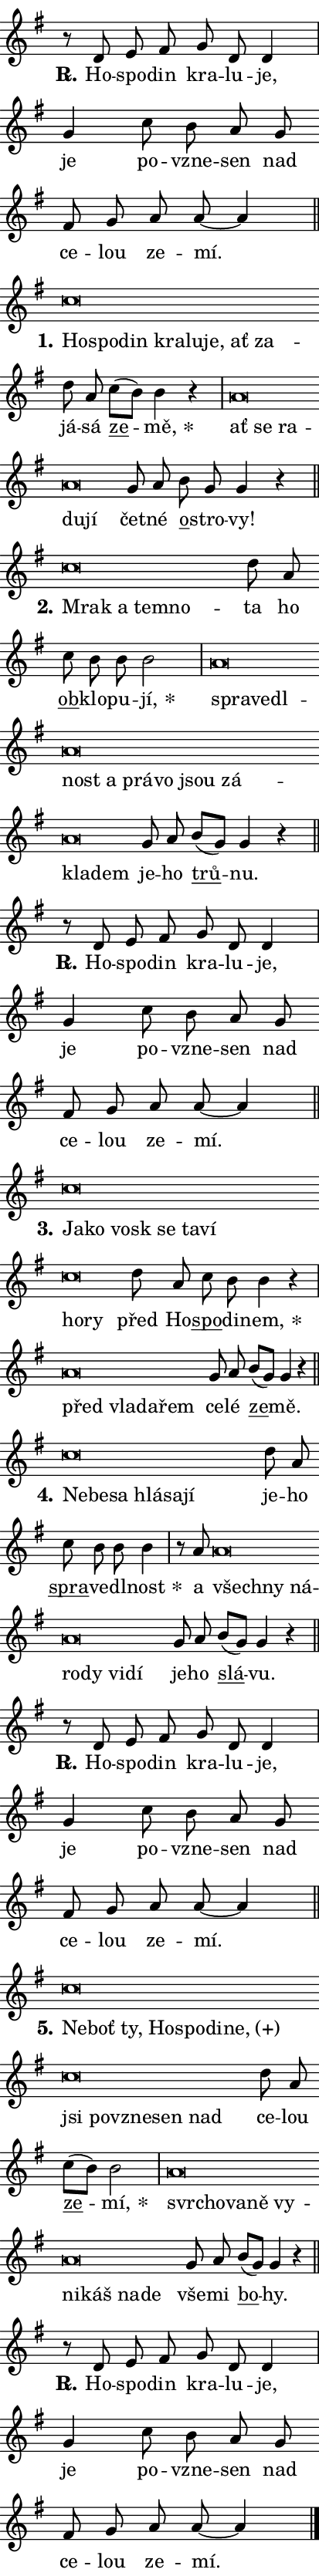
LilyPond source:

\version "2.22.1"
\header { tagline = "" }
\paper {
  indent = 0\cm
  top-margin = 0\cm
  right-margin = 0\cm
  bottom-margin = 0\cm
  left-margin = 0\cm
  paper-width = 7\cm
  page-breaking = #ly:one-page-breaking
  system-system-spacing.basic-distance = #11
  score-system-spacing.basic-distance = #11.3
  ragged-last = ##f
}


%% Author: Thomas Morley
%% https://lists.gnu.org/archive/html/lilypond-user/2020-05/msg00002.html
#(define (line-position grob)
"Returns position of @var[grob} in current system:
   @code{'start}, if at first time-step
   @code{'end}, if at last time-step
   @code{'middle} otherwise
"
  (let* ((col (ly:item-get-column grob))
         (ln (ly:grob-object col 'left-neighbor))
         (rn (ly:grob-object col 'right-neighbor))
         (col-to-check-left (if (ly:grob? ln) ln col))
         (col-to-check-right (if (ly:grob? rn) rn col))
         (break-dir-left
           (and
             (ly:grob-property col-to-check-left 'non-musical #f)
             (ly:item-break-dir col-to-check-left)))
         (break-dir-right
           (and
             (ly:grob-property col-to-check-right 'non-musical #f)
             (ly:item-break-dir col-to-check-right))))
        (cond ((eqv? 1 break-dir-left) 'start)
              ((eqv? -1 break-dir-right) 'end)
              (else 'middle))))

#(define (tranparent-at-line-position vctor)
  (lambda (grob)
  "Relying on @code{line-position} select the relevant enry from @var{vctor}.
Used to determine transparency,"
    (case (line-position grob)
      ((end) (not (vector-ref vctor 0)))
      ((middle) (not (vector-ref vctor 1)))
      ((start) (not (vector-ref vctor 2))))))

noteHeadBreakVisibility =
#(define-music-function (break-visibility)(vector?)
"Makes @code{NoteHead}s transparent relying on @var{break-visibility}"
#{
  \override NoteHead.transparent =
    #(tranparent-at-line-position break-visibility)
#})

#(define delete-ledgers-for-transparent-note-heads
  (lambda (grob)
    "Reads whether a @code{NoteHead} is transparent.
If so this @code{NoteHead} is removed from @code{'note-heads} from
@var{grob}, which is supposed to be @code{LedgerLineSpanner}.
As a result ledgers are not printed for this @code{NoteHead}"
    (let* ((nhds-array (ly:grob-object grob 'note-heads))
           (nhds-list
             (if (ly:grob-array? nhds-array)
                 (ly:grob-array->list nhds-array)
                 '()))
           ;; Relies on the transparent-property being done before
           ;; Staff.LedgerLineSpanner.after-line-breaking is executed.
           ;; This is fragile ...
           (to-keep
             (remove
               (lambda (nhd)
                 (ly:grob-property nhd 'transparent #f))
               nhds-list)))
      ;; TODO find a better method to iterate over grob-arrays, similiar
      ;; to filter/remove etc for lists
      ;; For now rebuilt from scratch
      (set! (ly:grob-object grob 'note-heads)  '())
      (for-each
        (lambda (nhd)
          (ly:pointer-group-interface::add-grob grob 'note-heads nhd))
        to-keep))))

hideNotes = {
  \noteHeadBreakVisibility #begin-of-line-visible
}
unHideNotes = {
  \noteHeadBreakVisibility #all-visible
}

% work-around for resetting accidentals
% https://lilypond.org/doc/v2.23/Documentation/notation/displaying-rhythms#unmetered-music
cadenzaMeasure = {
  \cadenzaOff
  \partial 1024 s1024
  \cadenzaOn
}

#(define-markup-command (accent layout props text) (markup?)
  "Underline accented syllable"
  (interpret-markup layout props
    #{\markup \override #'(offset . 4.3) \underline { #text }#}))

responsum = \markup \concat {
  "R" \hspace #-1.05 \path #0.1 #'((moveto 0 0.07) (lineto 0.9 0.8)) \hspace #0.05 "."
}

\layout {
    \context {
        \Staff
        \remove "Time_signature_engraver"
        \override LedgerLineSpanner.after-line-breaking = #delete-ledgers-for-transparent-note-heads
    }
    \context {
        \Voice {
            \override NoteHead.output-attributes = #'((class . "notehead"))
            \override Hairpin.height = #0.55
        }
    }
    \context {
        \Lyrics {
            \override StanzaNumber.output-attributes = #'((class . "stanzanumber"))
            \override LyricSpace.minimum-distance = #0.9
            \override LyricText.font-name = #"TeX Gyre Schola"
            \override LyricText.font-size = 1
            \override StanzaNumber.font-name = #"TeX Gyre Schola Bold"
            \override StanzaNumber.font-size = 1
        }
    }
}

% magnetic-lyrics.ily
%
%   written by
%     Jean Abou Samra <jean@abou-samra.fr>
%     Werner Lemberg <wl@gnu.org>
%
%   adapted by
%     Jiri Hon <jiri.hon@gmail.com>
%
% Version 2022-Apr-15

% https://www.mail-archive.com/lilypond-user@gnu.org/msg149350.html

#(define (Left_hyphen_pointer_engraver context)
   "Collect syllable-hyphen-syllable occurrences in lyrics and store
them in properties.  This engraver only looks to the left.  For
example, if the lyrics input is @code{foo -- bar}, it does the
following.

@itemize @bullet
@item
Set the @code{text} property of the @code{LyricHyphen} grob between
@q{foo} and @q{bar} to @code{foo}.

@item
Set the @code{left-hyphen} property of the @code{LyricText} grob with
text @q{foo} to the @code{LyricHyphen} grob between @q{foo} and
@q{bar}.
@end itemize

Use this auxiliary engraver in combination with the
@code{lyric-@/text::@/apply-@/magnetic-@/offset!} hook."
   (let ((hyphen #f)
         (text #f))
     (make-engraver
      (acknowledgers
       ((lyric-syllable-interface engraver grob source-engraver)
        (set! text grob)))
      (end-acknowledgers
       ((lyric-hyphen-interface engraver grob source-engraver)
        ;(when (not (grob::has-interface grob 'lyric-space-interface))
          (set! hyphen grob)));)
      ((stop-translation-timestep engraver)
       (when (and text hyphen)
         (ly:grob-set-object! text 'left-hyphen hyphen))
       (set! text #f)
       (set! hyphen #f)))))

#(define (lyric-text::apply-magnetic-offset! grob)
   "If the space between two syllables is less than the value in
property @code{LyricText@/.details@/.squash-threshold}, move the right
syllable to the left so that it gets concatenated with the left
syllable.

Use this function as a hook for
@code{LyricText@/.after-@/line-@/breaking} if the
@code{Left_@/hyphen_@/pointer_@/engraver} is active."
   (let ((hyphen (ly:grob-object grob 'left-hyphen #f)))
     (when hyphen
       (let ((left-text (ly:spanner-bound hyphen LEFT)))
         (when (grob::has-interface left-text 'lyric-syllable-interface)
           (let* ((common (ly:grob-common-refpoint grob left-text X))
                  (this-x-ext (ly:grob-extent grob common X))
                  (left-x-ext
                   (begin
                     ;; Trigger magnetism for left-text.
                     (ly:grob-property left-text 'after-line-breaking)
                     (ly:grob-extent left-text common X)))
                  ;; `delta` is the gap width between two syllables.
                  (delta (- (interval-start this-x-ext)
                            (interval-end left-x-ext)))
                  (details (ly:grob-property grob 'details))
                  (threshold (assoc-get 'squash-threshold details 0.2)))
             (when (< delta threshold)
               (let* (;; We have to manipulate the input text so that
                      ;; ligatures crossing syllable boundaries are not
                      ;; disabled.  For languages based on the Latin
                      ;; script this is essentially a beautification.
                      ;; However, for non-Western scripts it can be a
                      ;; necessity.
                      (lt (ly:grob-property left-text 'text))
                      (rt (ly:grob-property grob 'text))
                      (is-space (grob::has-interface hyphen 'lyric-space-interface))
                      (space (if is-space " " ""))
                      (space-markup (grob-interpret-markup grob " "))
                      (space-size (interval-length (ly:stencil-extent space-markup X)))
                      (extra-delta (if is-space space-size 0))
                      ;; Append new syllable.
                      (ltrt-space (if (and (string? lt) (string? rt))
                                (string-append lt space rt)
                                (make-concat-markup (list lt space rt))))
                      ;; Right-align `ltrt` to the right side.
                      (ltrt-space-markup (grob-interpret-markup
                               grob
                               (make-translate-markup
                                (cons (interval-length this-x-ext) 0)
                                (make-right-align-markup ltrt-space)))))
                 (begin
                   ;; Don't print `left-text`.
                   (ly:grob-set-property! left-text 'stencil #f)
                   ;; Set text and stencil (which holds all collected
                   ;; syllables so far) and shift it to the left.
                   (ly:grob-set-property! grob 'text ltrt-space)
                   (ly:grob-set-property! grob 'stencil ltrt-space-markup)
                   (ly:grob-translate-axis! grob (- (- delta extra-delta)) X))))))))))


#(define (lyric-hyphen::displace-bounds-first grob)
   ;; Make very sure this callback isn't triggered too early.
   (let ((left (ly:spanner-bound grob LEFT))
         (right (ly:spanner-bound grob RIGHT)))
     (ly:grob-property left 'after-line-breaking)
     (ly:grob-property right 'after-line-breaking)
     (ly:lyric-hyphen::print grob)))

squashThreshold = #0.4

\layout {
  \context {
    \Lyrics
    \consists #Left_hyphen_pointer_engraver
    \override LyricText.after-line-breaking =
      #lyric-text::apply-magnetic-offset!
    \override LyricHyphen.stencil = #lyric-hyphen::displace-bounds-first
    \override LyricText.details.squash-threshold = \squashThreshold
    \override LyricHyphen.minimum-distance = 0
    \override LyricHyphen.minimum-length = \squashThreshold
  }
}

squash = \override LyricText.details.squash-threshold = 9999
unSquash = \override LyricText.details.squash-threshold = \squashThreshold

left = \override LyricText.self-alignment-X = #LEFT
unLeft = \revert LyricText.self-alignment-X

starOffset = #(lambda (grob) 
                (let ((x_offset (ly:self-alignment-interface::aligned-on-x-parent grob)))
                  (if (= x_offset 0) 0 (+ x_offset 1.2))))

star = #(define-music-function (syllable)(string?)
"Append star separator at the end of a syllable"
#{
  \once \override LyricText.X-offset = #starOffset
  \lyricmode { \markup {
    #syllable
    \override #'((font-name . "TeX Gyre Schola Bold")) \hspace #0.2 \lower #0.65 \larger "*"
  } }
#})

starAccent = #(define-music-function (syllable)(string?)
"Append star separator at the end of a syllable and make accent"
#{
  \once \override LyricText.X-offset = #starOffset
  \lyricmode { \markup {
    \accent #syllable
    \override #'((font-name . "TeX Gyre Schola Bold")) \hspace #0.2 \lower #0.65 \larger "*"
  } }
#})

breath = #(define-music-function (syllable)(string?)
"Append breathing indicator at the end of a syllable"
#{
  \lyricmode { \markup { #syllable "+" } }
#})

optionalBreath = #(define-music-function (syllable)(string?)
"Append optional breathing indicator at the end of a syllable"
#{
  \lyricmode { \markup { #syllable "(+)" } }
#})


\score {
    <<
        \new Voice = "melody" { \cadenzaOn \key g \major \relative { r8 d'8 e fis g d d4 \cadenzaMeasure \bar "|" g c8 b a g \bar "" fis g a a~ a4 \cadenzaMeasure \bar "||" \break } }
        \new Lyrics \lyricsto "melody" { \lyricmode { \set stanza = \responsum
Ho -- spo -- din kra -- lu -- je, je po -- vzne -- sen nad ce -- lou ze -- mí. } }
    >>
    \layout {}
}

\score {
    <<
        \new Voice = "melody" { \cadenzaOn \key g \major \relative { c''\breve*1/16 \hideNotes \breve*1/16 \bar "" \breve*1/16 \bar "" \breve*1/16 \bar "" \breve*1/16 \bar "" \breve*1/16 \bar "" \breve*1/16 \breve*1/16 \bar "" \unHideNotes d8 a \bar "" c[( b)] b4 r \cadenzaMeasure \bar "|" a\breve*1/16 \hideNotes \breve*1/16 \bar "" \breve*1/16 \bar "" \breve*1/16 \breve*1/16 \bar "" \unHideNotes g8 a \bar "" b g g4 r \cadenzaMeasure \bar "||" \break } }
        \new Lyrics \lyricsto "melody" { \lyricmode { \set stanza = "1."
\left Ho -- \squash spo -- din kra -- lu -- je, ať za -- \unLeft \unSquash já -- sá \markup \accent ze -- \star mě, \left ať \squash se ra -- du -- jí \unLeft \unSquash čet -- né \markup \accent o -- stro -- vy! } }
    >>
    \layout {}
}

\score {
    <<
        \new Voice = "melody" { \cadenzaOn \key g \major \relative { c''\breve*1/16 \hideNotes \breve*1/16 \bar "" \breve*1/16 \breve*1/16 \bar "" \unHideNotes d8 a \bar "" c b b b2 \cadenzaMeasure \bar "|" a\breve*1/16 \hideNotes \breve*1/16 \bar "" \breve*1/16 \bar "" \breve*1/16 \bar "" \breve*1/16 \bar "" \breve*1/16 \bar "" \breve*1/16 \bar "" \breve*1/16 \bar "" \breve*1/16 \bar "" \breve*1/16 \breve*1/16 \bar "" \unHideNotes g8 a \bar "" b[( g)] g4 r \cadenzaMeasure \bar "||" \break } }
        \new Lyrics \lyricsto "melody" { \lyricmode { \set stanza = "2."
\left Mrak \squash a tem -- no -- \unLeft \unSquash ta ho \markup \accent ob -- klo -- pu -- \star jí, \left spra -- \squash ve -- dl -- nost a prá -- vo jsou zá -- kla -- dem \unLeft \unSquash je -- ho \markup \accent trů -- nu. } }
    >>
    \layout {}
}

\score {
    <<
        \new Voice = "melody" { \cadenzaOn \key g \major \relative { r8 d'8 e fis g d d4 \cadenzaMeasure \bar "|" g c8 b a g \bar "" fis g a a~ a4 \cadenzaMeasure \bar "||" \break } }
        \new Lyrics \lyricsto "melody" { \lyricmode { \set stanza = \responsum
Ho -- spo -- din kra -- lu -- je, je po -- vzne -- sen nad ce -- lou ze -- mí. } }
    >>
    \layout {}
}

\score {
    <<
        \new Voice = "melody" { \cadenzaOn \key g \major \relative { c''\breve*1/16 \hideNotes \breve*1/16 \bar "" \breve*1/16 \bar "" \breve*1/16 \bar "" \breve*1/16 \bar "" \breve*1/16 \bar "" \breve*1/16 \breve*1/16 \bar "" \unHideNotes d8 a \bar "" c b b4 r \cadenzaMeasure \bar "|" a\breve*1/16 \hideNotes \breve*1/16 \bar "" \breve*1/16 \breve*1/16 \bar "" \unHideNotes g8 a \bar "" b[( g)] g4 r \cadenzaMeasure \bar "||" \break } }
        \new Lyrics \lyricsto "melody" { \lyricmode { \set stanza = "3."
\left Ja -- \squash ko vosk se ta -- ví ho -- ry \unLeft \unSquash před Ho -- \markup \accent spo -- di -- \star nem, \left před \squash vla -- da -- řem \unLeft \unSquash ce -- lé \markup \accent ze -- mě. } }
    >>
    \layout {}
}

\score {
    <<
        \new Voice = "melody" { \cadenzaOn \key g \major \relative { c''\breve*1/16 \hideNotes \breve*1/16 \bar "" \breve*1/16 \bar "" \breve*1/16 \bar "" \breve*1/16 \breve*1/16 \bar "" \unHideNotes d8 a \bar "" c b b b4 \cadenzaMeasure \bar "|" r8 a8 a\breve*1/16 \hideNotes \breve*1/16 \bar "" \breve*1/16 \bar "" \breve*1/16 \bar "" \breve*1/16 \bar "" \breve*1/16 \breve*1/16 \bar "" \unHideNotes g8 a \bar "" b[( g)] g4 r \cadenzaMeasure \bar "||" \break } }
        \new Lyrics \lyricsto "melody" { \lyricmode { \set stanza = "4."
\left Ne -- \squash be -- sa hlá -- sa -- jí \unLeft \unSquash je -- ho \markup \accent spra -- ve -- dl -- \star nost a \left všech -- \squash ny ná -- ro -- dy vi -- dí \unLeft \unSquash je -- ho \markup \accent slá -- vu. } }
    >>
    \layout {}
}

\score {
    <<
        \new Voice = "melody" { \cadenzaOn \key g \major \relative { r8 d'8 e fis g d d4 \cadenzaMeasure \bar "|" g c8 b a g \bar "" fis g a a~ a4 \cadenzaMeasure \bar "||" \break } }
        \new Lyrics \lyricsto "melody" { \lyricmode { \set stanza = \responsum
Ho -- spo -- din kra -- lu -- je, je po -- vzne -- sen nad ce -- lou ze -- mí. } }
    >>
    \layout {}
}

\score {
    <<
        \new Voice = "melody" { \cadenzaOn \key g \major \relative { c''\breve*1/16 \hideNotes \breve*1/16 \bar "" \breve*1/16 \bar "" \breve*1/16 \bar "" \breve*1/16 \bar "" \breve*1/16 \bar "" \breve*1/16 \bar "" \breve*1/16 \bar "" \breve*1/16 \bar "" \breve*1/16 \bar "" \breve*1/16 \breve*1/16 \bar "" \unHideNotes d8 a \bar "" c[( b)] b2 \cadenzaMeasure \bar "|" a\breve*1/16 \hideNotes \breve*1/16 \bar "" \breve*1/16 \bar "" \breve*1/16 \bar "" \breve*1/16 \bar "" \breve*1/16 \bar "" \breve*1/16 \bar "" \breve*1/16 \breve*1/16 \bar "" \unHideNotes g8 a \bar "" b[( g)] g4 r \cadenzaMeasure \bar "||" \break } }
        \new Lyrics \lyricsto "melody" { \lyricmode { \set stanza = "5."
\left Ne -- \squash boť ty, Ho -- spo -- di -- \optionalBreath ne, jsi po -- vzne -- sen nad \unLeft \unSquash ce -- lou \markup \accent ze -- \star mí, \left svr -- \squash cho -- va -- ně vy -- ni -- káš na -- de \unLeft \unSquash vše -- mi \markup \accent bo -- hy. } }
    >>
    \layout {}
}

\score {
    <<
        \new Voice = "melody" { \cadenzaOn \key g \major \relative { r8 d'8 e fis g d d4 \cadenzaMeasure \bar "|" g c8 b a g \bar "" fis g a a~ a4 \cadenzaMeasure \bar "||" \break } \bar "|." }
        \new Lyrics \lyricsto "melody" { \lyricmode { \set stanza = \responsum
Ho -- spo -- din kra -- lu -- je, je po -- vzne -- sen nad ce -- lou ze -- mí. } }
    >>
    \layout {}
}
